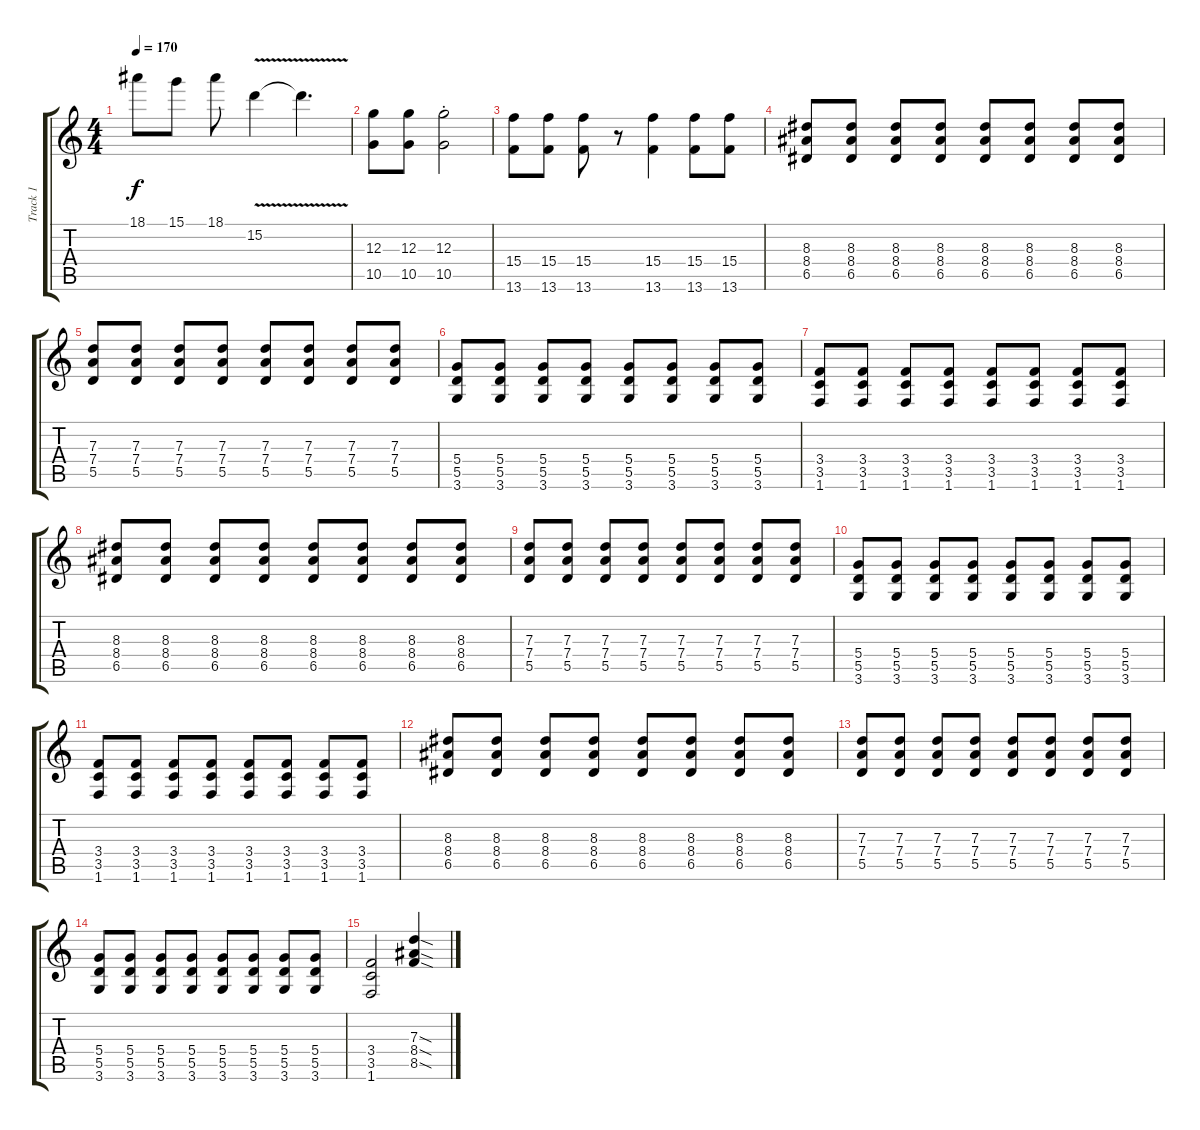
\track ("Track 1" "Track 1") {instrument overdrivenguitar}
\staff {score tabs}
\tuning (E4 B3 G3 D3 A2 E2) {hide}
\ts (4 4)
\tempo 170
\clef g2
\ks c
18.1.8{dy f} 15.1.8 18.1.8 15.2{v}.4 15.2{t}.4{d} |
(12.3 10.5).8 (12.3 10.5).8 (12.3{st} 10.5{st}).2 |
(15.4 13.6).8 (15.4 13.6).8 (15.4 13.6).8 r.8 (15.4 13.6).4 (15.4 13.6).8 (15.4 13.6).8 |
(8.3 8.4 6.5).8 (8.3 8.4 6.5).8 (8.3 8.4 6.5).8 (8.3 8.4 6.5).8 (8.3 8.4 6.5).8 (8.3 8.4 6.5).8 (8.3 8.4 6.5).8 (8.3 8.4 6.5).8 |
(7.3 7.4 5.5).8 (7.3 7.4 5.5).8 (7.3 7.4 5.5).8 (7.3 7.4 5.5).8 (7.3 7.4 5.5).8 (7.3 7.4 5.5).8 (7.3 7.4 5.5).8 (7.3 7.4 5.5).8 |
(5.4 5.5 3.6).8 (5.4 5.5 3.6).8 (5.4 5.5 3.6).8 (5.4 5.5 3.6).8 (5.4 5.5 3.6).8 (5.4 5.5 3.6).8 (5.4 5.5 3.6).8 (5.4 5.5 3.6).8 |
(3.4 3.5 1.6).8 (3.4 3.5 1.6).8 (3.4 3.5 1.6).8 (3.4 3.5 1.6).8 (3.4 3.5 1.6).8 (3.4 3.5 1.6).8 (3.4 3.5 1.6).8 (3.4 3.5 1.6).8 |
(8.3 8.4 6.5).8 (8.3 8.4 6.5).8 (8.3 8.4 6.5).8 (8.3 8.4 6.5).8 (8.3 8.4 6.5).8 (8.3 8.4 6.5).8 (8.3 8.4 6.5).8 (8.3 8.4 6.5).8 |
(7.3 7.4 5.5).8 (7.3 7.4 5.5).8 (7.3 7.4 5.5).8 (7.3 7.4 5.5).8 (7.3 7.4 5.5).8 (7.3 7.4 5.5).8 (7.3 7.4 5.5).8 (7.3 7.4 5.5).8 |
(5.4 5.5 3.6).8 (5.4 5.5 3.6).8 (5.4 5.5 3.6).8 (5.4 5.5 3.6).8 (5.4 5.5 3.6).8 (5.4 5.5 3.6).8 (5.4 5.5 3.6).8 (5.4 5.5 3.6).8 |
(3.4 3.5 1.6).8 (3.4 3.5 1.6).8 (3.4 3.5 1.6).8 (3.4 3.5 1.6).8 (3.4 3.5 1.6).8 (3.4 3.5 1.6).8 (3.4 3.5 1.6).8 (3.4 3.5 1.6).8 |
(8.3 8.4 6.5).8 (8.3 8.4 6.5).8 (8.3 8.4 6.5).8 (8.3 8.4 6.5).8 (8.3 8.4 6.5).8 (8.3 8.4 6.5).8 (8.3 8.4 6.5).8 (8.3 8.4 6.5).8 |
(7.3 7.4 5.5).8 (7.3 7.4 5.5).8 (7.3 7.4 5.5).8 (7.3 7.4 5.5).8 (7.3 7.4 5.5).8 (7.3 7.4 5.5).8 (7.3 7.4 5.5).8 (7.3 7.4 5.5).8 |
(5.4 5.5 3.6).8 (5.4 5.5 3.6).8 (5.4 5.5 3.6).8 (5.4 5.5 3.6).8 (5.4 5.5 3.6).8 (5.4 5.5 3.6).8 (5.4 5.5 3.6).8 (5.4 5.5 3.6).8 |
(3.4 3.5 1.6).2 (7.3{sod} 8.4{sod} 8.5{sod}).4
